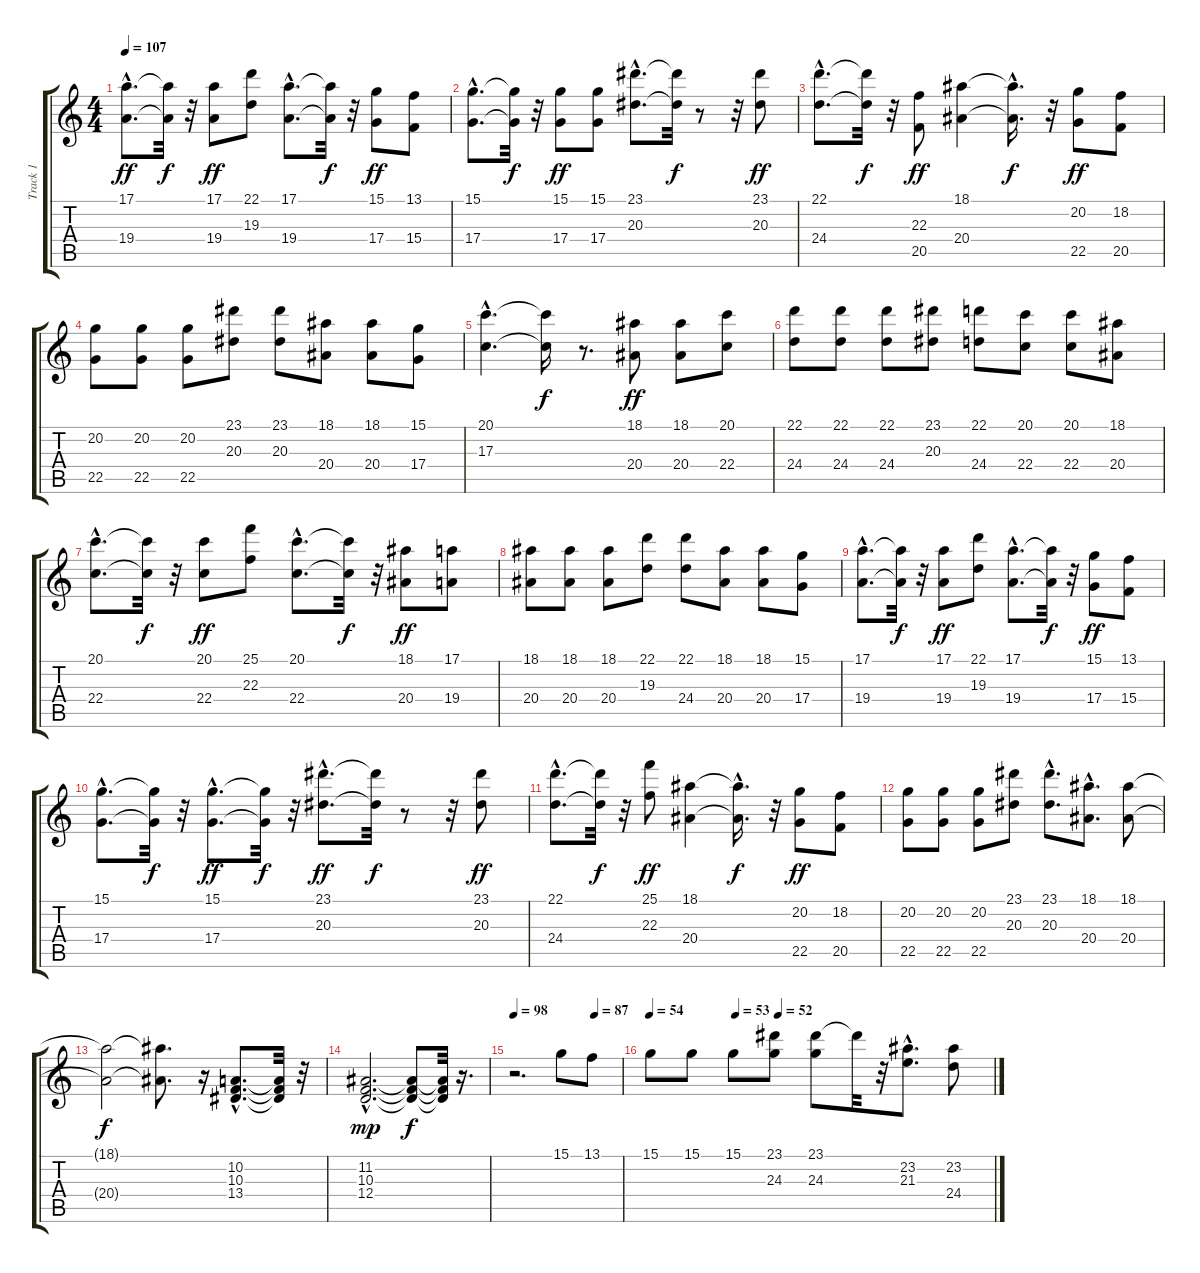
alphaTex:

\track ("Track 1" "Track 1") {instrument acousticgrandpiano}
\staff {score tabs}
\tuning (E4 B3 G3 D3 A2 E2) {hide}
\ts (4 4)
\tempo 107
\clef g2
\ks c
(17.1{hac} 19.4{hac}).8{d dy ff} (17.1{t} 19.4{t}).32{dy f} r.32 (17.1 19.4).8{dy ff} (22.1 19.3).8 (17.1{hac} 19.4{hac}).8{d} (17.1{t} 19.4{t}).32{dy f} r.32 (15.1 17.4).8{dy ff} (13.1 15.4).8 |
(15.1{hac} 17.4{hac}).8{d} (15.1{t} 17.4{t}).32{dy f} r.32 (15.1 17.4).8{dy ff} (15.1 17.4).8 (23.1{hac} 20.3{hac}).8{d} (23.1{t} 20.3{t}).32{dy f} r.8 r.32 (23.1 20.3).8{dy ff} |
(22.1{hac} 24.4{hac}).8{d} (22.1{t} 24.4{t}).32{dy f} r.32 (22.3 20.5).8{dy ff} (18.1 20.4).4 (18.1{hac t} 20.4{hac t}).16{d dy f} r.32 (20.2 22.5).8{dy ff} (18.2 20.5).8 |
(20.2 22.5).8 (20.2 22.5).8 (20.2 22.5).8 (23.1 20.3).8 (23.1 20.3).8 (18.1 20.4).8 (18.1 20.4).8 (15.1 17.4).8 |
(20.1{hac} 17.3{hac}).4{d} (20.1{t} 17.3{t}).16{dy f} r.8{d} (18.1 20.4).8{dy ff} (18.1 20.4).8 (20.1 22.4).8 |
(22.1 24.4).8 (22.1 24.4).8 (22.1 24.4).8 (23.1 20.3).8 (22.1 24.4).8 (20.1 22.4).8 (20.1 22.4).8 (18.1 20.4).8 |
(20.1{hac} 22.4{hac}).8{d} (20.1{t} 22.4{t}).32{dy f} r.32 (20.1 22.4).8{dy ff} (25.1 22.3).8 (20.1{hac} 22.4{hac}).8{d} (20.1{t} 22.4{t}).32{dy f} r.32 (18.1 20.4).8{dy ff} (17.1 19.4).8 |
(18.1 20.4).8 (18.1 20.4).8 (18.1 20.4).8 (22.1 19.3).8 (22.1 24.4).8 (18.1 20.4).8 (18.1 20.4).8 (15.1 17.4).8 |
(17.1{hac} 19.4{hac}).8{d} (17.1{t} 19.4{t}).32{dy f} r.32 (17.1 19.4).8{dy ff} (22.1 19.3).8 (17.1{hac} 19.4{hac}).8{d} (17.1{t} 19.4{t}).32{dy f} r.32 (15.1 17.4).8{dy ff} (13.1 15.4).8 |
(15.1{hac} 17.4{hac}).8{d} (15.1{t} 17.4{t}).32{dy f} r.32 (15.1{hac} 17.4{hac}).8{d dy ff} (15.1{t} 17.4{t}).32{dy f} r.32 (23.1{hac} 20.3{hac}).8{d dy ff} (23.1{t} 20.3{t}).32{dy f} r.8 r.32 (23.1 20.3).8{dy ff} |
(22.1{hac} 24.4{hac}).8{d} (22.1{t} 24.4{t}).32{dy f} r.32 (25.1 22.3).8{dy ff} (18.1 20.4).4 (18.1{hac t} 20.4{hac t}).16{d dy f} r.32 (20.2 22.5).8{dy ff} (18.2 20.5).8 |
(20.2 22.5).8 (20.2 22.5).8 (20.2 22.5).8 (23.1 20.3).8 (23.1{hac} 20.3{hac}).8{d} (18.1{hac} 20.4{hac}).8{d} (18.1 20.4).8 |
(18.1{t} 20.4{t}).2{dy f} (18.1{t} 20.4{t}).8{d} r.16 (10.2{hac} 10.3{hac} 13.4{hac}).8{d} (10.2{t} 10.3{t} 13.4{t}).32 r.32 |
(11.2{hac} 10.3{hac} 12.4{hac}).2{d dy mp} (11.2{t} 10.3{t} 12.4{t}).8{dy f} (11.2{t} 10.3{t} 12.4{t}).32 r.16{d} |
\tempo 98
\tempo (87 0.75)
r.2{d} 15.1.8 13.1.8 |
\tempo 54
\tempo (53 0.25)
\tempo (52 0.375)
15.1.8 15.1.8 15.1.8 (23.1 24.3).8 (23.1 24.3).8 23.1{t}.32 r.32 (23.2{hac} 21.3{hac}).8{d} (23.2 24.4).8
